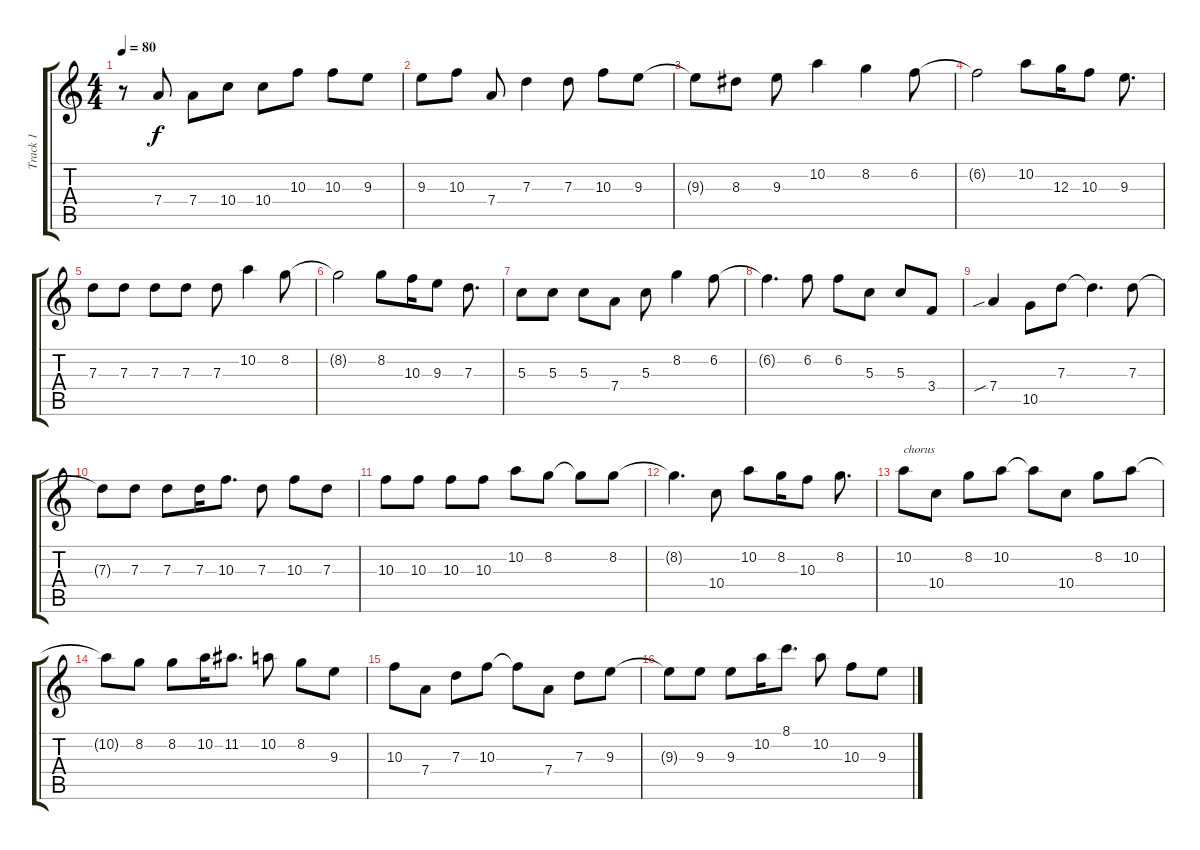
\track ("Track 1" "Track 1") {instrument acousticguitarsteel}
\staff {score tabs}
\tuning (E4 B3 G3 D3 A2 E2) {hide}
\ts (4 4)
\tempo 80
\clef g2
\ks c
r.8{dy f} 7.4.8 7.4.8 10.4.8 10.4.8 10.3.8 10.3.8 9.3.8 |
9.3.8 10.3.8 7.4.8 7.3.4 7.3.8 10.3.8 9.3.8 |
9.3{t}.8 8.3.8 9.3.8 10.2.4 8.2.4 6.2.8 |
6.2{t}.2 10.2.8 12.3.16 10.3.8 9.3.8{d} |
7.3.8 7.3.8 7.3.8 7.3.8 7.3.8 10.2.4 8.2.8 |
8.2{t}.2 8.2.8 10.3.16 9.3.8 7.3.8{d} |
5.3.8 5.3.8 5.3.8 7.4.8 5.3.8 8.2.4 6.2.8 |
6.2{t}.4{d} 6.2.8 6.2.8 5.3.8 5.3.8 3.4.8 |
7.4{sib}.4 10.5.8 7.3.8 7.3{t}.4{d} 7.3.8 |
7.3{t}.8 7.3.8 7.3.8 7.3.16 10.3.8{d} 7.3.8 10.3.8 7.3.8 |
10.3.8 10.3.8 10.3.8 10.3.8 10.2.8 8.2.8 8.2{t}.8 8.2.8 |
8.2{t}.4{d} 10.4.8 10.2.8 8.2.16 10.3.8 8.2.8{d} |
10.2.8{txt "chorus"} 10.4.8 8.2.8 10.2.8 10.2{t}.8 10.4.8 8.2.8 10.2.8 |
10.2{t}.8 8.2.8 8.2.8 10.2.16 11.2.8{d} 10.2.8 8.2.8 9.3.8 |
10.3.8 7.4.8 7.3.8 10.3.8 10.3{t}.8 7.4.8 7.3.8 9.3.8 |
9.3{t}.8 9.3.8 9.3.8 10.2.16 8.1.8{d} 10.2.8 10.3.8 9.3.8
